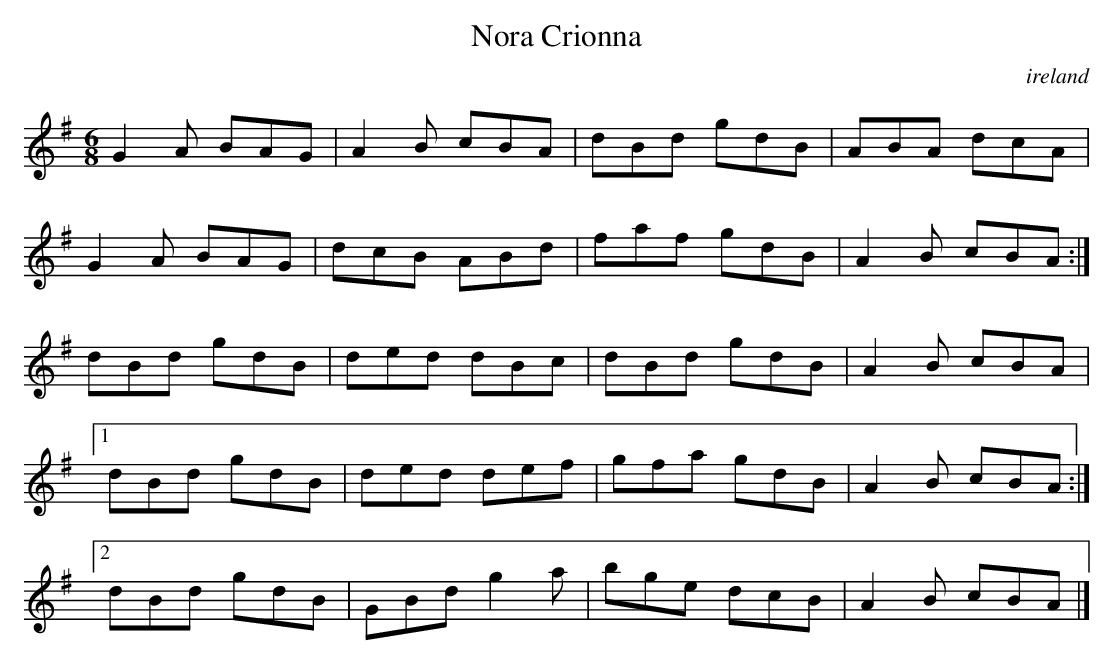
X:1
T:Nora Crionna
O:ireland
M:6/8
L:1/8
K:G Major
G2A BAG|A2B cBA|dBd gdB|ABA dcA|!
G2A BAG|dcB ABd|faf gdB|A2B cBA:|!
dBd gdB|ded dBc|dBd gdB|A2B cBA|!
[1 dBd gdB|ded def|gfa gdB|A2B cBA:|!
[2 dBd gdB|GBd g2a|bge dcB|A2B cBA|]!
